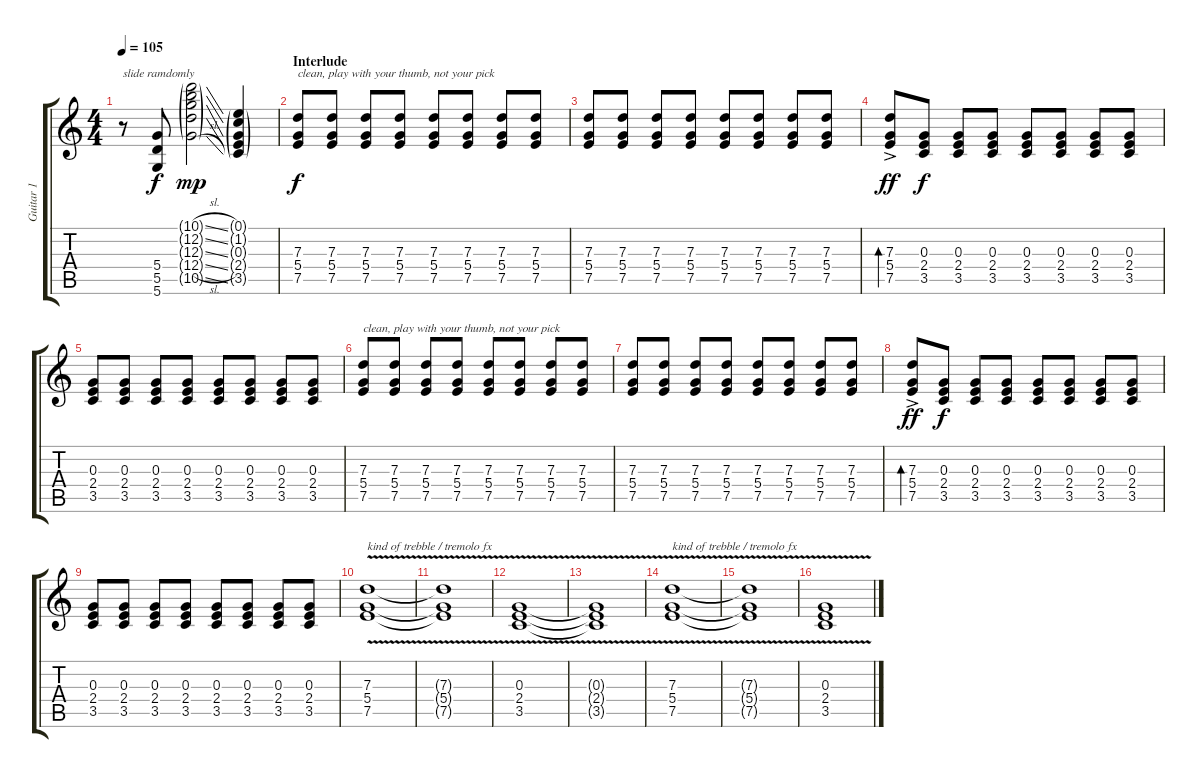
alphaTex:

\track ("Guitar 1" "Guitar 1") {instrument overdrivenguitar}
\staff {score tabs}
\tuning (E4 B3 G3 D3 A2 D2) {hide}
\ts (4 4)
\tempo 105
\clef g2
\ks c
r.8{txt "slide ramdomly" dy f balance 11} (5.4{t} 5.5{t} 5.6{t}).8 (10.1{sl g} 12.2{sl g} 12.3{sl g} 12.4{sl g} 10.5{sl g}).2{dy mp} (0.1{g} 1.2{g} 0.3{g} 2.4{g} 3.5{g}).4 |
\section ("" "Interlude")
(7.3 5.4 7.5).8{txt "clean, play with your thumb, not your pick" dy f volume 7 instrument electricguitarjazz} (7.3 5.4 7.5).8 (7.3 5.4 7.5).8 (7.3 5.4 7.5).8 (7.3 5.4 7.5).8 (7.3 5.4 7.5).8 (7.3 5.4 7.5).8 (7.3 5.4 7.5).8 |
(7.3 5.4 7.5).8{volume 7 instrument electricguitarjazz} (7.3 5.4 7.5).8 (7.3 5.4 7.5).8 (7.3 5.4 7.5).8 (7.3 5.4 7.5).8 (7.3 5.4 7.5).8 (7.3 5.4 7.5).8 (7.3 5.4 7.5).8 |
(7.3{ac} 5.4 7.5).8{bd 480 dy ff instrument electricguitarjazz} (0.3 2.4 3.5).8{dy f} (0.3 2.4 3.5).8 (0.3 2.4 3.5).8 (0.3 2.4 3.5).8 (0.3 2.4 3.5).8 (0.3 2.4 3.5).8 (0.3 2.4 3.5).8 |
(0.3 2.4 3.5).8{instrument electricguitarjazz} (0.3 2.4 3.5).8 (0.3 2.4 3.5).8 (0.3 2.4 3.5).8 (0.3 2.4 3.5).8 (0.3 2.4 3.5).8 (0.3 2.4 3.5).8 (0.3 2.4 3.5).8 |
(7.3 5.4 7.5).8{txt "clean, play with your thumb, not your pick" volume 7 instrument electricguitarjazz} (7.3 5.4 7.5).8 (7.3 5.4 7.5).8 (7.3 5.4 7.5).8 (7.3 5.4 7.5).8 (7.3 5.4 7.5).8 (7.3 5.4 7.5).8 (7.3 5.4 7.5).8 |
(7.3 5.4 7.5).8{volume 7 instrument electricguitarjazz} (7.3 5.4 7.5).8 (7.3 5.4 7.5).8 (7.3 5.4 7.5).8 (7.3 5.4 7.5).8 (7.3 5.4 7.5).8 (7.3 5.4 7.5).8 (7.3 5.4 7.5).8 |
(7.3{ac} 5.4 7.5).8{bd 480 dy ff instrument electricguitarjazz} (0.3 2.4 3.5).8{dy f} (0.3 2.4 3.5).8 (0.3 2.4 3.5).8 (0.3 2.4 3.5).8 (0.3 2.4 3.5).8 (0.3 2.4 3.5).8 (0.3 2.4 3.5).8 |
(0.3 2.4 3.5).8{instrument electricguitarjazz} (0.3 2.4 3.5).8 (0.3 2.4 3.5).8 (0.3 2.4 3.5).8 (0.3 2.4 3.5).8 (0.3 2.4 3.5).8 (0.3 2.4 3.5).8 (0.3 2.4 3.5).8 |
(7.3{v} 5.4{v} 7.5{v}).1{txt "kind of trebble / tremolo fx" volume 7 instrument frenchhorn} |
(7.3{t} 5.4{t} 7.5{t}).1 |
(0.3{v} 2.4{v} 3.5{v}).1 |
(0.3{t} 2.4{t} 3.5{t}).1 |
(7.3{v} 5.4{v} 7.5{v}).1{txt "kind of trebble / tremolo fx" volume 7 instrument frenchhorn} |
(7.3{t} 5.4{t} 7.5{t}).1 |
(0.3{v} 2.4{v} 3.5{v}).1
